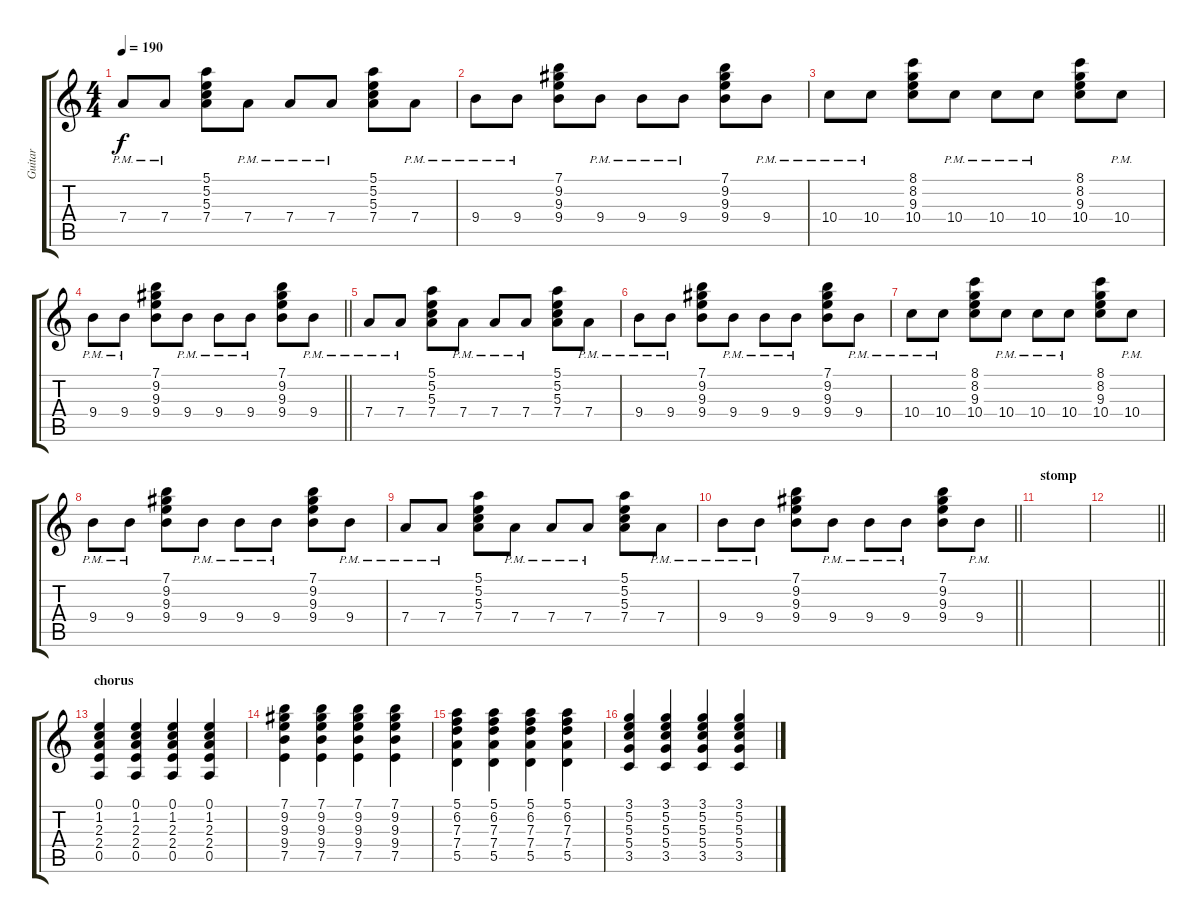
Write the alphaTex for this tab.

\track ("Guitar" "Guitar") {instrument overdrivenguitar}
\staff {score tabs}
\tuning (E4 B3 G3 D3 A2 E2) {hide}
\ts (4 4)
\tempo 190
\clef g2
\ks c
7.4{pm}.8{dy f} 7.4{pm}.8 (5.1 5.2 5.3 7.4).8 7.4{pm}.8 7.4{pm}.8 7.4{pm}.8 (5.1 5.2 5.3 7.4).8 7.4{pm}.8 |
9.4{pm}.8 9.4{pm}.8 (7.1 9.2 9.3 9.4).8 9.4{pm}.8 9.4{pm}.8 9.4{pm}.8 (7.1 9.2 9.3 9.4).8 9.4{pm}.8 |
10.4{pm}.8 10.4{pm}.8 (8.1 8.2 9.3 10.4).8 10.4{pm}.8 10.4{pm}.8 10.4{pm}.8 (8.1 8.2 9.3 10.4).8 10.4{pm}.8 |
\barLineRight lightlight
9.4{pm}.8 9.4{pm}.8 (7.1 9.2 9.3 9.4).8 9.4{pm}.8 9.4{pm}.8 9.4{pm}.8 (7.1 9.2 9.3 9.4).8 9.4{pm}.8 |
7.4{pm}.8 7.4{pm}.8 (5.1 5.2 5.3 7.4).8 7.4{pm}.8 7.4{pm}.8 7.4{pm}.8 (5.1 5.2 5.3 7.4).8 7.4{pm}.8 |
9.4{pm}.8 9.4{pm}.8 (7.1 9.2 9.3 9.4).8 9.4{pm}.8 9.4{pm}.8 9.4{pm}.8 (7.1 9.2 9.3 9.4).8 9.4{pm}.8 |
10.4{pm}.8 10.4{pm}.8 (8.1 8.2 9.3 10.4).8 10.4{pm}.8 10.4{pm}.8 10.4{pm}.8 (8.1 8.2 9.3 10.4).8 10.4{pm}.8 |
9.4{pm}.8 9.4{pm}.8 (7.1 9.2 9.3 9.4).8 9.4{pm}.8 9.4{pm}.8 9.4{pm}.8 (7.1 9.2 9.3 9.4).8 9.4{pm}.8 |
7.4{pm}.8 7.4{pm}.8 (5.1 5.2 5.3 7.4).8 7.4{pm}.8 7.4{pm}.8 7.4{pm}.8 (5.1 5.2 5.3 7.4).8 7.4{pm}.8 |
\barLineRight lightlight
9.4{pm}.8 9.4{pm}.8 (7.1 9.2 9.3 9.4).8 9.4{pm}.8 9.4{pm}.8 9.4{pm}.8 (7.1 9.2 9.3 9.4).8 9.4{pm}.8 |
\section ("" "stomp")
|
\barLineRight lightlight
|
\section ("" "chorus")
(0.1 1.2 2.3 2.4 0.5).4 (0.1 1.2 2.3 2.4 0.5).4 (0.1 1.2 2.3 2.4 0.5).4 (0.1 1.2 2.3 2.4 0.5).4 |
(7.1 9.2 9.3 9.4 7.5).4 (7.1 9.2 9.3 9.4 7.5).4 (7.1 9.2 9.3 9.4 7.5).4 (7.1 9.2 9.3 9.4 7.5).4 |
(5.1 6.2 7.3 7.4 5.5).4 (5.1 6.2 7.3 7.4 5.5).4 (5.1 6.2 7.3 7.4 5.5).4 (5.1 6.2 7.3 7.4 5.5).4 |
(3.1 5.2 5.3 5.4 3.5).4 (3.1 5.2 5.3 5.4 3.5).4 (3.1 5.2 5.3 5.4 3.5).4 (3.1 5.2 5.3 5.4 3.5).4
